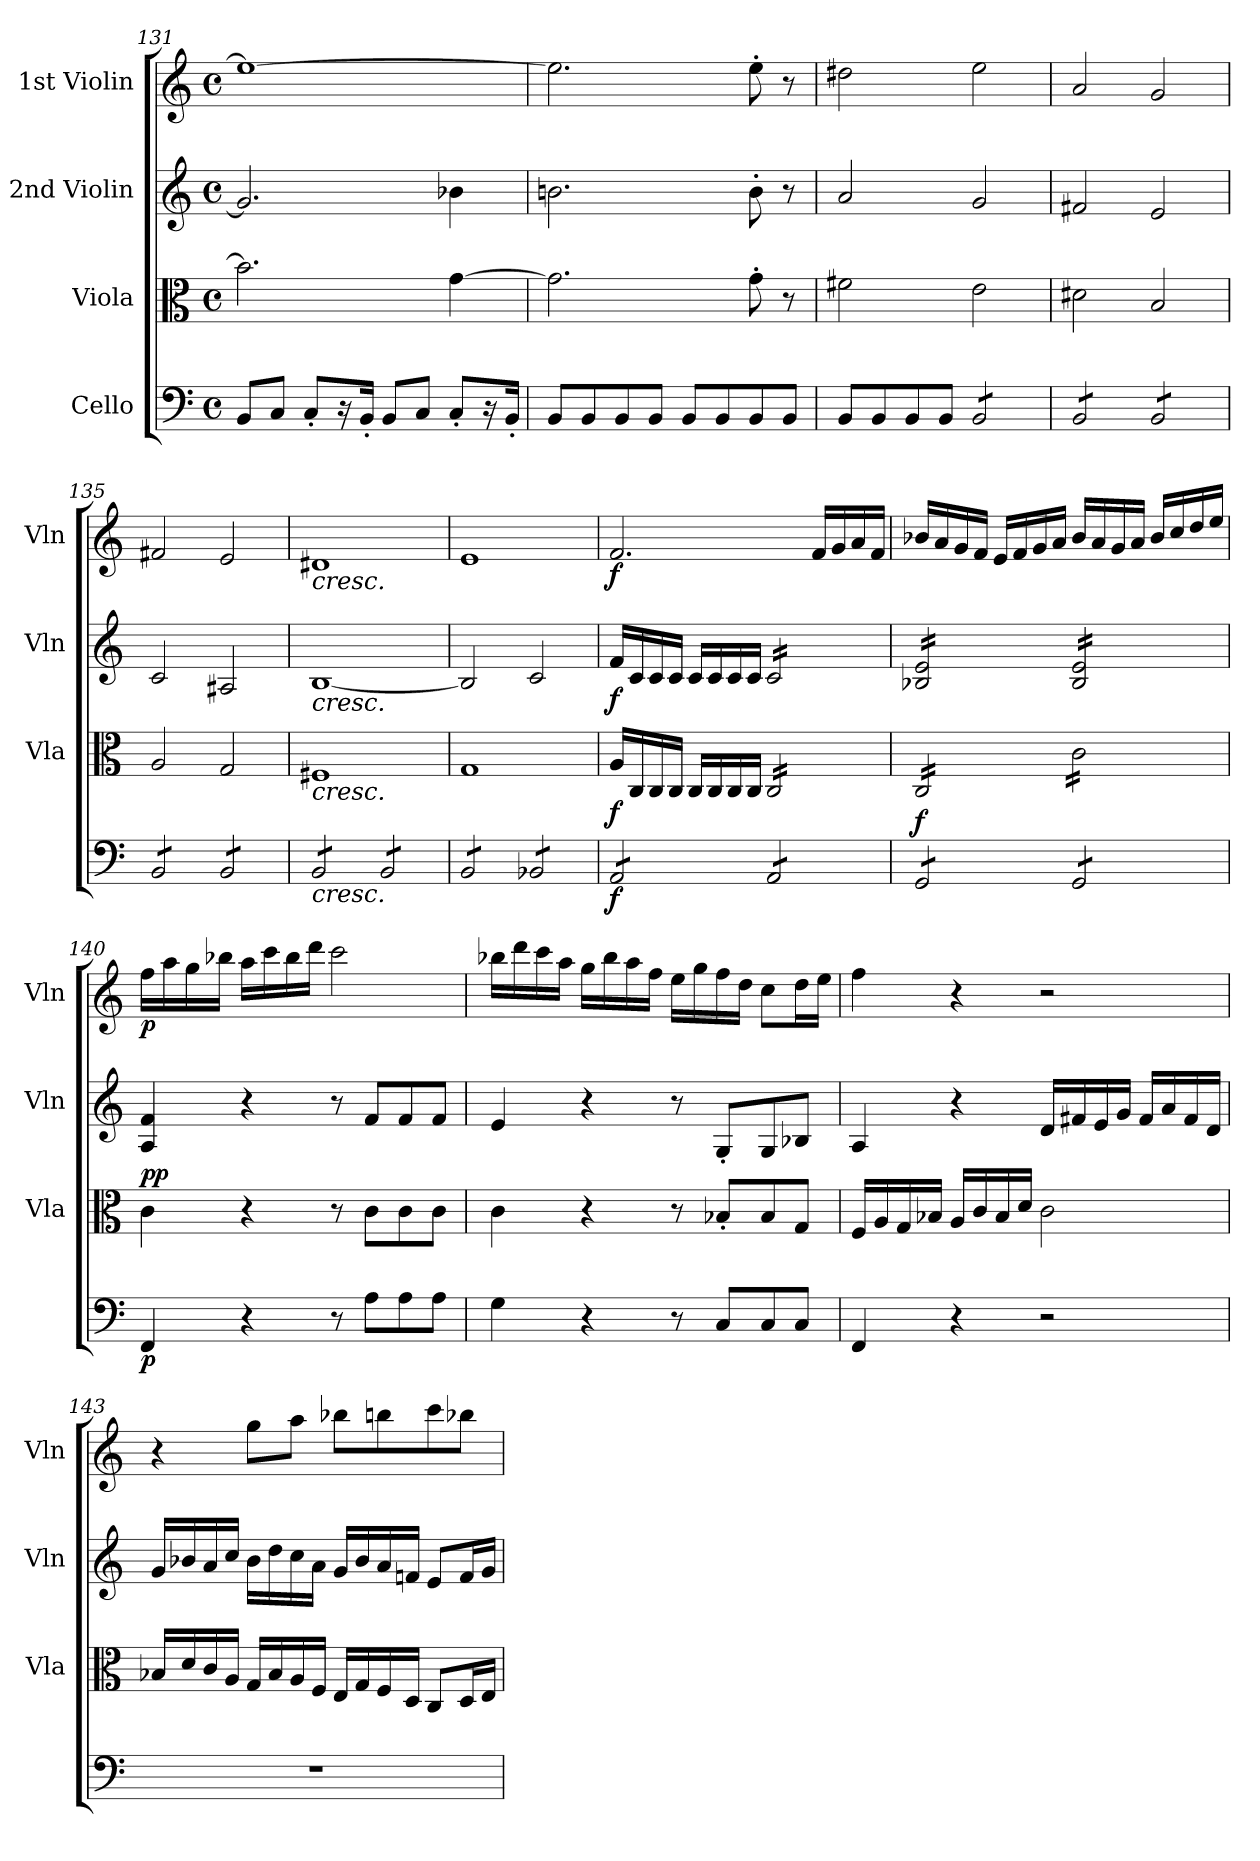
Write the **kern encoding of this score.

**kern	**dynam	**kern	**dynam	**kern	**dynam	**kern	**dynam
*part4	*part4	*part3	*part3	*part2	*part2	*part1	*part1
*staff4	*staff4	*staff3	*staff3	*staff2	*staff2	*staff1	*staff1
*I"Cello	*	*I"Viola	*	*I"2nd Violin	*	*I"1st Violin	*
*	*	*I'Vla	*	*I'Vln	*	*I'Vln	*
*clefF4	*	*clefC3	*	*clefG2	*	*clefG2	*
*k[]	*	*k[]	*	*k[]	*	*k[]	*
*M4/4	*	*M4/4	*	*M4/4	*	*M4/4	*
*met(c)	*	*met(c)	*	*met(c)	*	*met(c)	*
=131	=131	=131	=131	=131	=131	=131	=131
8BB/L	.	2.b-\]	.	2.g/]	.	1ee_	.
8C/J	.	.	.	.	.	.	.
8C'/L	.	.	.	.	.	.	.
16r	.	.	.	.	.	.	.
16BB'/Jk	.	.	.	.	.	.	.
8BB/L	.	.	.	.	.	.	.
8C/J	.	.	.	.	.	.	.
8C'/L	.	[4g\	.	4b-X\	.	.	.
16r	.	.	.	.	.	.	.
16BB'/Jk	.	.	.	.	.	.	.
=132	=132	=132	=132	=132	=132	=132	=132
8BB/L	.	2.g\]	.	2.bn\	.	2.ee\]	.
8BB/	.	.	.	.	.	.	.
8BB/	.	.	.	.	.	.	.
8BB/J	.	.	.	.	.	.	.
8BB/L	.	.	.	.	.	.	.
8BB/	.	.	.	.	.	.	.
8BB/	.	8g'\	.	8b'\	.	8ee'\	.
8BB/J	.	8r	.	8r	.	8r	.
=133	=133	=133	=133	=133	=133	=133	=133
8BB/L	.	2f#X\	.	2a/	.	2dd#X\	.
8BB/	.	.	.	.	.	.	.
8BB/	.	.	.	.	.	.	.
8BB/J	.	.	.	.	.	.	.
*tremolo	*	*	*	*	*	*	*
8BB/L	.	2e\	.	2g/	.	2ee\	.
8BB/	.	.	.	.	.	.	.
8BB/	.	.	.	.	.	.	.
8BB/J	.	.	.	.	.	.	.
=134	=134	=134	=134	=134	=134	=134	=134
8BB/L	.	2d#X\	.	2f#X/	.	2a/	.
8BB/	.	.	.	.	.	.	.
8BB/	.	.	.	.	.	.	.
8BB/J	.	.	.	.	.	.	.
8BB/L	.	2B/	.	2e/	.	2g/	.
8BB/	.	.	.	.	.	.	.
8BB/	.	.	.	.	.	.	.
8BB/J	.	.	.	.	.	.	.
=135	=135	=135	=135	=135	=135	=135	=135
8BB/L	.	2A/	.	2c/	.	2f#X/	.
8BB/	.	.	.	.	.	.	.
8BB/	.	.	.	.	.	.	.
8BB/J	.	.	.	.	.	.	.
8BB/L	.	2G/	.	2A#X/	.	2e/	.
8BB/	.	.	.	.	.	.	.
8BB/	.	.	.	.	.	.	.
8BB/J	.	.	.	.	.	.	.
!!LO:LB:g=z
=136	=136	=136	=136	=136	=136	=136	=136
!	!	!	!	!	!	!LO:TX:b:i:t=cresc.	!
!	!	!	!	!LO:TX:b:i:t=cresc.	!	!	!
!	!	!LO:TX:b:i:t=cresc.	!	!	!	!	!
!LO:TX:b:i:t=cresc.	!	!	!	!	!	!	!
8BB/L	.	1F#X	.	[1B	.	1d#X	.
8BB/	.	.	.	.	.	.	.
8BB/	.	.	.	.	.	.	.
8BB/J	.	.	.	.	.	.	.
8BB/L	.	.	.	.	.	.	.
8BB/	.	.	.	.	.	.	.
8BB/	.	.	.	.	.	.	.
8BB/J	.	.	.	.	.	.	.
=137	=137	=137	=137	=137	=137	=137	=137
8BB/L	.	1G	.	2B/]	.	1e	.
8BB/	.	.	.	.	.	.	.
8BB/	.	.	.	.	.	.	.
8BB/J	.	.	.	.	.	.	.
8BB-X/L	.	.	.	2c/	.	.	.
8BB-X/	.	.	.	.	.	.	.
8BB-X/	.	.	.	.	.	.	.
8BB-X/J	.	.	.	.	.	.	.
=138	=138	=138	=138	=138	=138	=138	=138
!	!LO:DY:b	!	!LO:DY:b	!	!LO:DY:b	!	!LO:DY:b
8AA/L	f	16A/LL	f	16f/LL	f	2.f/	f
.	.	16C/	.	16c/	.	.	.
8AA/	.	16C/	.	16c/	.	.	.
.	.	16C/JJ	.	16c/JJ	.	.	.
8AA/	.	16C/LL	.	16c/LL	.	.	.
.	.	16C/	.	16c/	.	.	.
8AA/J	.	16C/	.	16c/	.	.	.
.	.	16C/JJ	.	16c/JJ	.	.	.
*	*	*tremolo	*	*	*	*	*
*	*	*	*	*tremolo	*	*	*
8AA/L	.	16C/LL	.	16c/LL	.	.	.
.	.	16C/	.	16c/	.	.	.
8AA/	.	16C/	.	16c/	.	.	.
.	.	16C/	.	16c/	.	.	.
8AA/	.	16C/	.	16c/	.	16f/LL	.
.	.	16C/	.	16c/	.	16g/	.
8AA/J	.	16C/	.	16c/	.	16a/	.
.	.	16C/JJ	.	16c/JJ	.	16f/JJ	.
=139	=139	=139	=139	=139	=139	=139	=139
!	!LO:DY:a	!	!	!	!	!	!
8GG/L	f	16C/LL	.	16B-X/ 16e/LL	.	16b-X/LL	.
.	.	16C/	.	16B-X/ 16e/	.	16a/	.
8GG/	.	16C/	.	16B-X/ 16e/	.	16g/	.
.	.	16C/	.	16B-X/ 16e/	.	16f/JJ	.
8GG/	.	16C/	.	16B-X/ 16e/	.	16e/LL	.
.	.	16C/	.	16B-X/ 16e/	.	16f/	.
8GG/J	.	16C/	.	16B-X/ 16e/	.	16g/	.
.	.	16C/JJ	.	16B-X/ 16e/JJ	.	16a/JJ	.
8GG/L	.	16c\LL	.	16B-/ 16e/LL	.	16b-/LL	.
.	.	16c\	.	16B-/ 16e/	.	16a/	.
8GG/	.	16c\	.	16B-/ 16e/	.	16g/	.
.	.	16c\	.	16B-/ 16e/	.	16a/JJ	.
8GG/	.	16c\	.	16B-/ 16e/	.	16b-/LL	.
.	.	16c\	.	16B-/ 16e/	.	16cc/	.
8GG/J	.	16c\	.	16B-/ 16e/	.	16dd/	.
*Xtremolo	*	*	*	*	*	*	*
.	.	16c\JJ	.	16B-/ 16e/JJ	.	16ee/JJ	.
*	*	*	*	*Xtremolo	*	*	*
*	*	*Xtremolo	*	*	*	*	*
!!LO:LB:g=z
=140	=140	=140	=140	=140	=140	=140	=140
!	!LO:DY:b	!	!LO:DY:b	!	!	!	!
!	!	!	!LO:DY:n=1:a	!	!	!	!LO:DY:b
4FF/	p	4c\	p p	4A/ 4f/	.	16ff\LL	p
.	.	.	.	.	.	16aa\	.
.	.	.	.	.	.	16gg\	.
.	.	.	.	.	.	16bb-X\JJ	.
4r	.	4r	.	4r	.	16aa\LL	.
.	.	.	.	.	.	16ccc\	.
.	.	.	.	.	.	16bb-\	.
.	.	.	.	.	.	16ddd\JJ	.
8r	.	8r	.	8r	.	2ccc\	.
8A\L	.	8c\L	.	8f/L	.	.	.
8A\	.	8c\	.	8f/	.	.	.
8A\J	.	8c\J	.	8f/J	.	.	.
=141	=141	=141	=141	=141	=141	=141	=141
4G\	.	4c\	.	4e/	.	16bb-X\LL	.
.	.	.	.	.	.	16ddd\	.
.	.	.	.	.	.	16ccc\	.
.	.	.	.	.	.	16aa\JJ	.
4r	.	4r	.	4r	.	16gg\LL	.
.	.	.	.	.	.	16bb-\	.
.	.	.	.	.	.	16aa\	.
.	.	.	.	.	.	16ff\JJ	.
8r	.	8r	.	8r	.	16ee\LL	.
.	.	.	.	.	.	16gg\	.
8C/L	.	8B-X'/L	.	8G'/L	.	16ff\	.
.	.	.	.	.	.	16dd\JJ	.
8C/	.	8B-/	.	8G/	.	8cc\L	.
8C/J	.	8G/J	.	8B-X/J	.	16dd\L	.
.	.	.	.	.	.	16ee\JJ	.
!!LO:PB:g=z
=142	=142	=142	=142	=142	=142	=142	=142
4FF/	.	16F/LL	.	4A/	.	4ff\	.
.	.	16A/	.	.	.	.	.
.	.	16G/	.	.	.	.	.
.	.	16B-X/JJ	.	.	.	.	.
4r	.	16A/LL	.	4r	.	4r	.
.	.	16c/	.	.	.	.	.
.	.	16B-/	.	.	.	.	.
.	.	16d/JJ	.	.	.	.	.
2r	.	2c\	.	16d/LL	.	2r	.
.	.	.	.	16f#X/	.	.	.
.	.	.	.	16e/	.	.	.
.	.	.	.	16g/JJ	.	.	.
.	.	.	.	16f#/LL	.	.	.
.	.	.	.	16a/	.	.	.
.	.	.	.	16f#/	.	.	.
.	.	.	.	16d/JJ	.	.	.
=143	=143	=143	=143	=143	=143	=143	=143
1r	.	16B-X/LL	.	16g/LL	.	4r	.
.	.	16d/	.	16b-X/	.	.	.
.	.	16c/	.	16a/	.	.	.
.	.	16A/JJ	.	16cc/JJ	.	.	.
.	.	16G/LL	.	16b-\LL	.	8gg\L	.
.	.	16B-/	.	16dd\	.	.	.
.	.	16A/	.	16cc\	.	8aa\J	.
.	.	16F/JJ	.	16a\JJ	.	.	.
.	.	16E/LL	.	16g/LL	.	8bb-X\L	.
.	.	16G/	.	16b-/	.	.	.
.	.	16F/	.	16a/	.	8bbn\	.
.	.	16D/JJ	.	16fn/JJ	.	.	.
.	.	8C/L	.	8e/L	.	8ccc\	.
.	.	16D/L	.	16f/L	.	8bb-X\J	.
.	.	16E/JJ	.	16g/JJ	.	.	.
=	=	=	=	=	=	=	=
*-	*-	*-	*-	*-	*-	*-	*-
